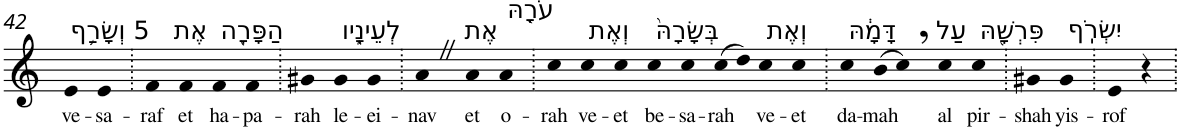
**kern	**text
*part1	*part1
*staff1	*staff1
*I"Piano	*
*I'Pno	*
!!LO:PB:g=z
*clefG2	*
*k[]	*
=42	=42
!LO:TX:a:t=5 וְשָׂרַ֥ף	!
!	!LO:LY:b
4e	ve-
!	!LO:LY:b
4e	-sa-
=43.	=43.
!	!LO:LY:b
4f	-raf
!LO:TX:a:t=אֶת	!
!	!LO:LY:b
4f	et
!LO:TX:a:t=הַפָּרָ֖ה	!
!	!LO:LY:b
4f	ha-
!	!LO:LY:b
4f	-pa-
=44.	=44.
!	!LO:LY:b
4g#X	-rah
!LO:TX:a:t=לְעֵינָ֑יו	!
!	!LO:LY:b
4g#	le-
!	!LO:LY:b
4g#	-ei-
=45.	=45.
!	!LO:LY:b
4aZ	-nav
!LO:TX:a:t=אֶת	!
!	!LO:LY:b
4a	et
!LO:TX:a:t=עֹרָ֤הּ	!
!	!LO:LY:b
4a	o-
=46.	=46.
!	!LO:LY:b
4cc	-rah
!LO:TX:a:t=וְאֶת	!
!	!LO:LY:b
4cc	ve-
!	!LO:LY:b
4cc	-et
!LO:TX:a:t=בְּשָׂרָהּ֙	!
!	!LO:LY:b
4cc	be-
!	!LO:LY:b
4cc	-sa-
!	!LO:LY:b
(>8cc	-rah
8dd)	.
!LO:TX:a:t=וְאֶת	!
!	!LO:LY:b
4cc	ve-
!	!LO:LY:b
4cc	-et
=47.	=47.
!LO:TX:a:t=דָּמָ֔הּ	!
!	!LO:LY:b
4cc	da-
!	!LO:LY:b
(>8b	-mah
8cc,)	.
!LO:TX:a:t=עַל	!
!	!LO:LY:b
4cc	al
!LO:TX:a:t=פִּרְשָׁ֖הּ	!
!	!LO:LY:b
4cc	pir-
=48.	=48.
!	!LO:LY:b
4g#X	-shah
!LO:TX:a:t=יִשְׂרֹֽף	!
!	!LO:LY:b
4g#	yis-
=49.	=49.
!	!LO:LY:b
4e	-rof
4r	.
=.	=.
*-	*-
